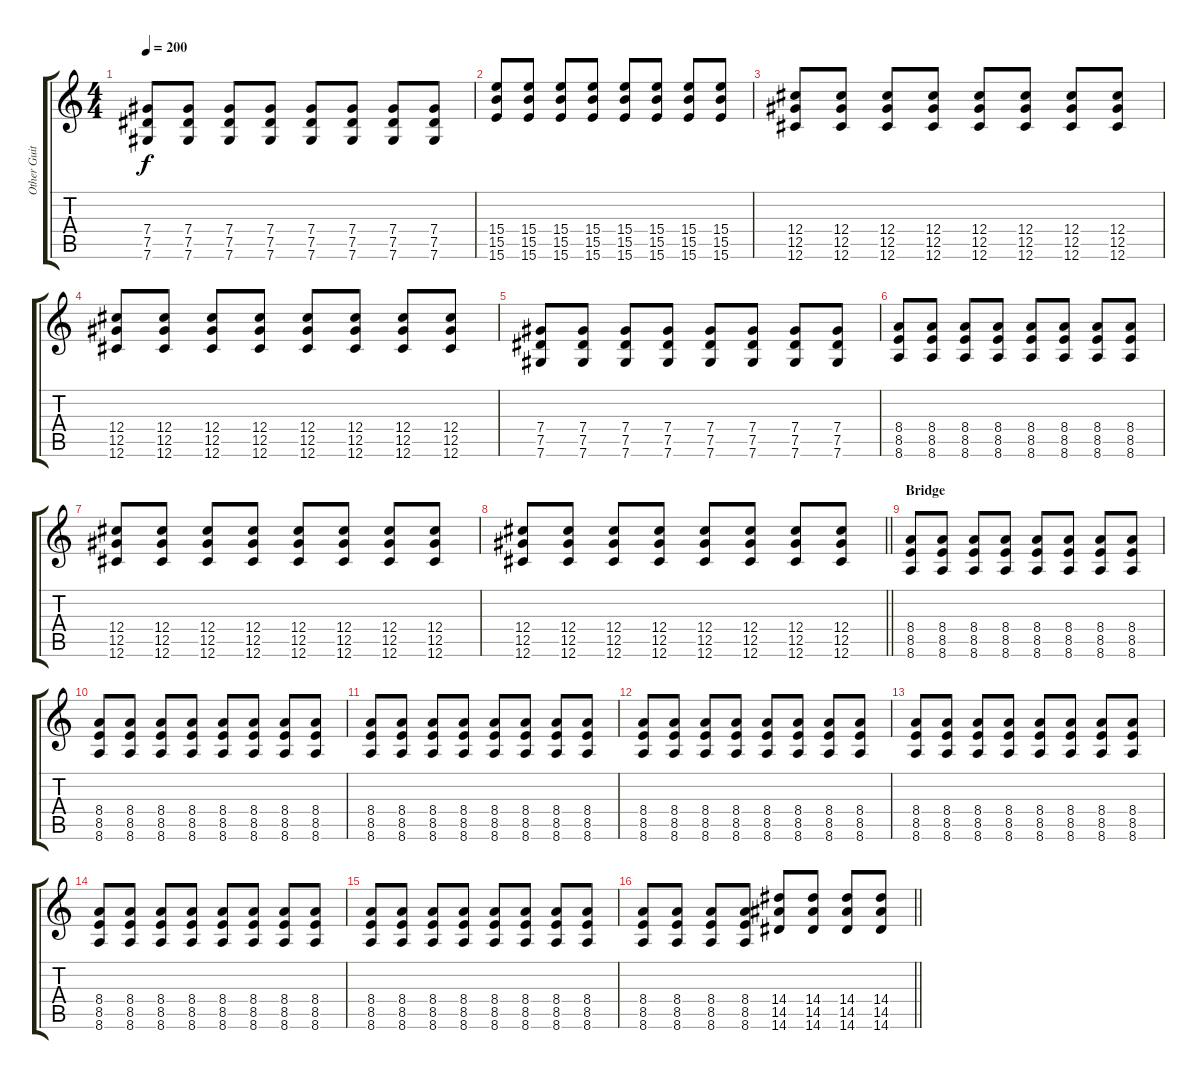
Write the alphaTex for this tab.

\track ("Other Guitarist" "Other Guit") {instrument overdrivenguitar}
\staff {score tabs}
\tuning (Eb4 Bb3 Gb3 Db3 Ab2 Db2) {hide}
\ts (4 4)
\tempo 200
\clef g2
\ks c
(7.4 7.5 7.6).8{dy f} (7.4 7.5 7.6).8 (7.4 7.5 7.6).8 (7.4 7.5 7.6).8 (7.4 7.5 7.6).8 (7.4 7.5 7.6).8 (7.4 7.5 7.6).8 (7.4 7.5 7.6).8 |
(15.4 15.5 15.6).8 (15.4 15.5 15.6).8 (15.4 15.5 15.6).8 (15.4 15.5 15.6).8 (15.4 15.5 15.6).8 (15.4 15.5 15.6).8 (15.4 15.5 15.6).8 (15.4 15.5 15.6).8 |
(12.4 12.5 12.6).8 (12.4 12.5 12.6).8 (12.4 12.5 12.6).8 (12.4 12.5 12.6).8 (12.4 12.5 12.6).8 (12.4 12.5 12.6).8 (12.4 12.5 12.6).8 (12.4 12.5 12.6).8 |
(12.4 12.5 12.6).8 (12.4 12.5 12.6).8 (12.4 12.5 12.6).8 (12.4 12.5 12.6).8 (12.4 12.5 12.6).8 (12.4 12.5 12.6).8 (12.4 12.5 12.6).8 (12.4 12.5 12.6).8 |
(7.4 7.5 7.6).8 (7.4 7.5 7.6).8 (7.4 7.5 7.6).8 (7.4 7.5 7.6).8 (7.4 7.5 7.6).8 (7.4 7.5 7.6).8 (7.4 7.5 7.6).8 (7.4 7.5 7.6).8 |
(8.4 8.5 8.6).8 (8.4 8.5 8.6).8 (8.4 8.5 8.6).8 (8.4 8.5 8.6).8 (8.4 8.5 8.6).8 (8.4 8.5 8.6).8 (8.4 8.5 8.6).8 (8.4 8.5 8.6).8 |
(12.4 12.5 12.6).8 (12.4 12.5 12.6).8 (12.4 12.5 12.6).8 (12.4 12.5 12.6).8 (12.4 12.5 12.6).8 (12.4 12.5 12.6).8 (12.4 12.5 12.6).8 (12.4 12.5 12.6).8 |
\barLineRight lightlight
(12.4 12.5 12.6).8 (12.4 12.5 12.6).8 (12.4 12.5 12.6).8 (12.4 12.5 12.6).8 (12.4 12.5 12.6).8 (12.4 12.5 12.6).8 (12.4 12.5 12.6).8 (12.4 12.5 12.6).8 |
\section ("" "Bridge")
(8.4 8.5 8.6).8 (8.4 8.5 8.6).8 (8.4 8.5 8.6).8 (8.4 8.5 8.6).8 (8.4 8.5 8.6).8 (8.4 8.5 8.6).8 (8.4 8.5 8.6).8 (8.4 8.5 8.6).8 |
(8.4 8.5 8.6).8 (8.4 8.5 8.6).8 (8.4 8.5 8.6).8 (8.4 8.5 8.6).8 (8.4 8.5 8.6).8 (8.4 8.5 8.6).8 (8.4 8.5 8.6).8 (8.4 8.5 8.6).8 |
(8.4 8.5 8.6).8 (8.4 8.5 8.6).8 (8.4 8.5 8.6).8 (8.4 8.5 8.6).8 (8.4 8.5 8.6).8 (8.4 8.5 8.6).8 (8.4 8.5 8.6).8 (8.4 8.5 8.6).8 |
(8.4 8.5 8.6).8 (8.4 8.5 8.6).8 (8.4 8.5 8.6).8 (8.4 8.5 8.6).8 (8.4 8.5 8.6).8 (8.4 8.5 8.6).8 (8.4 8.5 8.6).8 (8.4 8.5 8.6).8 |
(8.4 8.5 8.6).8 (8.4 8.5 8.6).8 (8.4 8.5 8.6).8 (8.4 8.5 8.6).8 (8.4 8.5 8.6).8 (8.4 8.5 8.6).8 (8.4 8.5 8.6).8 (8.4 8.5 8.6).8 |
(8.4 8.5 8.6).8 (8.4 8.5 8.6).8 (8.4 8.5 8.6).8 (8.4 8.5 8.6).8 (8.4 8.5 8.6).8 (8.4 8.5 8.6).8 (8.4 8.5 8.6).8 (8.4 8.5 8.6).8 |
(8.4 8.5 8.6).8 (8.4 8.5 8.6).8 (8.4 8.5 8.6).8 (8.4 8.5 8.6).8 (8.4 8.5 8.6).8 (8.4 8.5 8.6).8 (8.4 8.5 8.6).8 (8.4 8.5 8.6).8 |
\barLineRight lightlight
(8.4 8.5 8.6).8 (8.4 8.5 8.6).8 (8.4 8.5 8.6).8 (8.4 8.5 8.6).8 (14.4 14.5 14.6).8 (14.4 14.5 14.6).8 (14.4 14.5 14.6).8 (14.4 14.5 14.6).8
